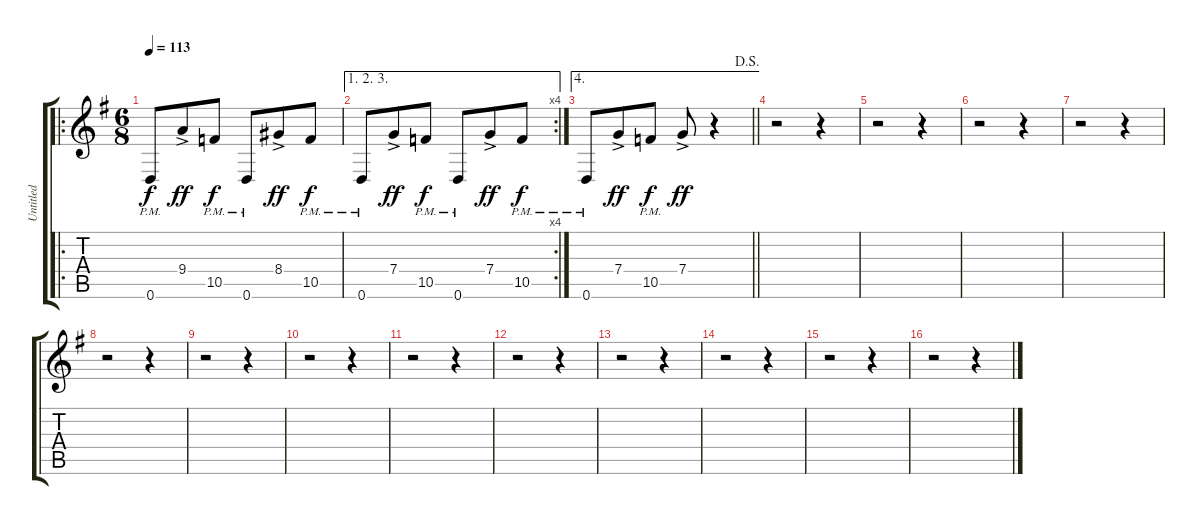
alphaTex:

\track ("Untitled" "Untitled") {instrument distortionguitar}
\staff {score tabs}
\tuning (D4 A3 F3 C3 G2 D2) {hide}
\ro
\ts (6 8)
\tempo 113
\clef g2
\ks g
0.6{pm}.8{dy f} 9.4{ac}.8{dy ff} 10.5{pm}.8{dy f} 0.6{pm}.8 8.4{ac}.8{dy ff} 10.5{pm}.8{dy f} |
\ae (1 2 3)
\rc 4
0.6{pm}.8 7.4{ac}.8{dy ff} 10.5{pm}.8{dy f} 0.6{pm}.8 7.4{ac}.8{dy ff} 10.5{pm}.8{dy f} |
\ae 4
\jump dalsegno
\barLineRight lightlight
0.6{pm}.8 7.4{ac}.8{dy ff} 10.5{pm}.8{dy f} 7.4{ac}.8{dy ff} r.4 |
r.2 r.4 |
r.2 r.4 |
r.2 r.4 |
r.2 r.4 |
r.2 r.4 |
r.2 r.4 |
r.2 r.4 |
r.2 r.4 |
r.2 r.4 |
r.2 r.4 |
r.2 r.4 |
r.2 r.4 |
r.2 r.4
